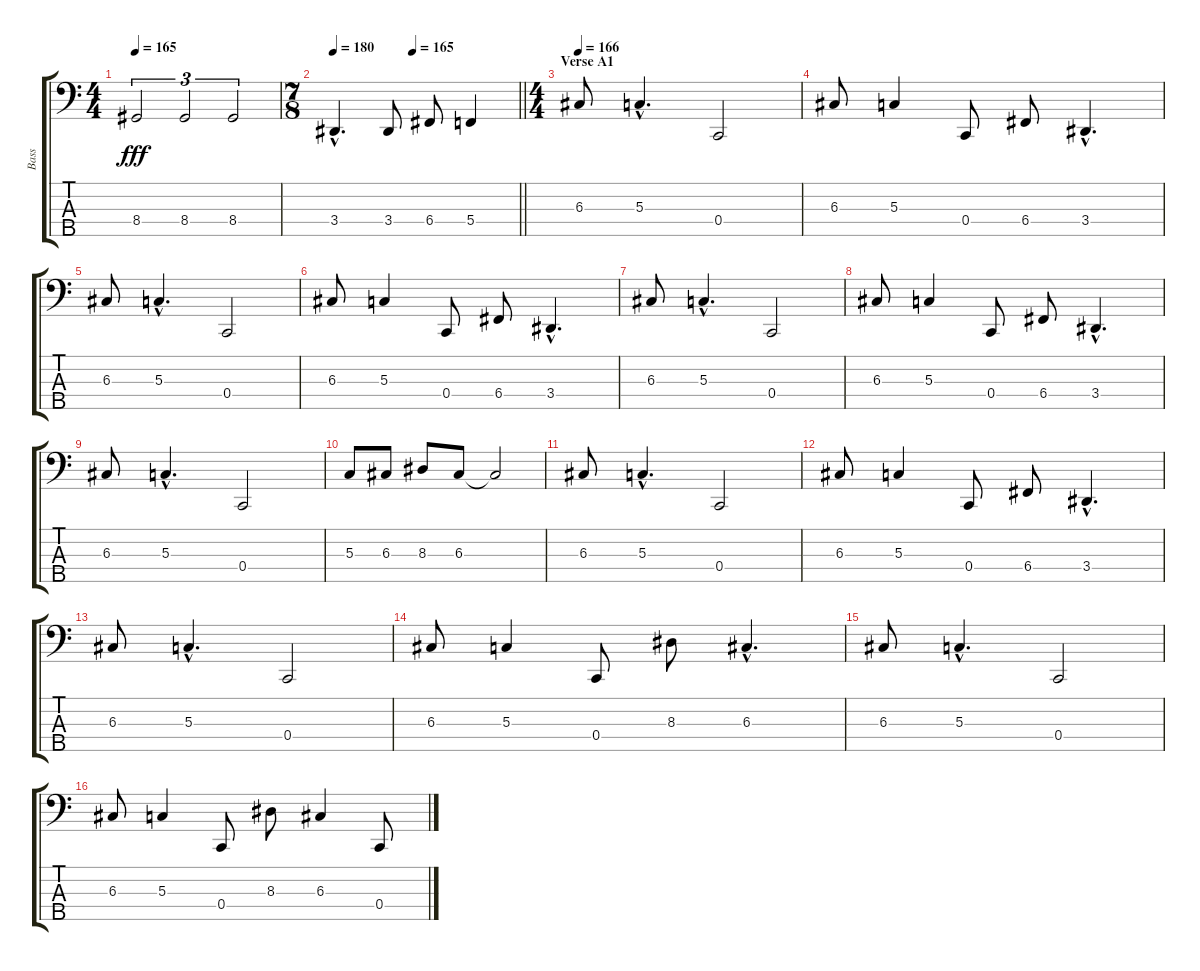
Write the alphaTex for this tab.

\track ("Bass" "Bass") {instrument electricbassfinger}
\staff {score tabs}
\tuning (F2 C2 G1 C1 G0) {hide}
\ts (4 4)
\tempo 165
\clef f4
\ks c
8.4.2{tu (3 2) dy fff} 8.4.2{tu (3 2)} 8.4.2{tu (3 2)} |
\ts (7 8)
\tempo 180
\tempo (165 0.42857142857142855)
\barLineRight lightlight
3.4{hac}.4{d} 3.4.8 6.4.8 5.4.4 |
\ts (4 4)
\section ("" "Verse A1")
\tempo 166
6.3.8 5.3{hac}.4{d} 0.4.2 |
6.3.8 5.3.4 0.4.8 6.4.8 3.4{hac}.4{d} |
6.3.8 5.3{hac}.4{d} 0.4.2 |
6.3.8 5.3.4 0.4.8 6.4.8 3.4{hac}.4{d} |
6.3.8 5.3{hac}.4{d} 0.4.2 |
6.3.8 5.3.4 0.4.8 6.4.8 3.4{hac}.4{d} |
6.3.8 5.3{hac}.4{d} 0.4.2 |
5.3.8 6.3.8 8.3.8 6.3.8 6.3{t}.2 |
6.3.8 5.3{hac}.4{d} 0.4.2 |
6.3.8 5.3.4 0.4.8 6.4.8 3.4{hac}.4{d} |
6.3.8 5.3{hac}.4{d} 0.4.2 |
6.3.8 5.3.4 0.4.8 8.3.8 6.3{hac}.4{d} |
6.3.8 5.3{hac}.4{d} 0.4.2 |
6.3.8 5.3.4 0.4.8 8.3.8 6.3.4 0.4.8
